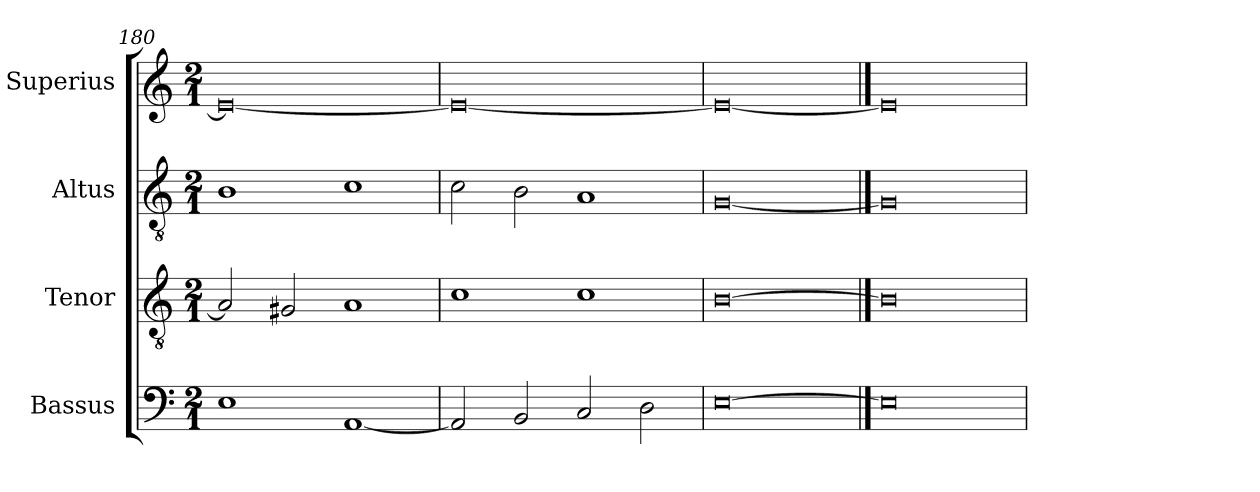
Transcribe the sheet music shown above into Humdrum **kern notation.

**kern	**kern	**kern	**kern
*part4	*part3	*part2	*part1
*staff4	*staff3	*staff2	*staff1
*I"Bassus	*I"Tenor	*I"Altus	*I"Superius
*I'B	*I'T	*I'A	*I'S
*clefF4	*clefGv2	*clefGv2	*clefG2
*k[]	*k[]	*k[]	*k[]
*C:	*C:	*C:	*C:
*M2/1	*M2/1	*M2/1	*M2/1
=180	=180	=180	=180
1E	2A]	1B	0e_
.	2G#X	.	.
[1AA	1A	1c	.
=181	=181	=181	=181
2AA]	1c	2c	0e_
2BB	.	2B	.
2C	1c	1A	.
2D	.	.	.
=182	=182	=182	=182
[0E	[0B	[0G	0e_
==183	==183	==183	==183
0E]	0B]	0G]	0e]
=	=	=	=
*-	*-	*-	*-
